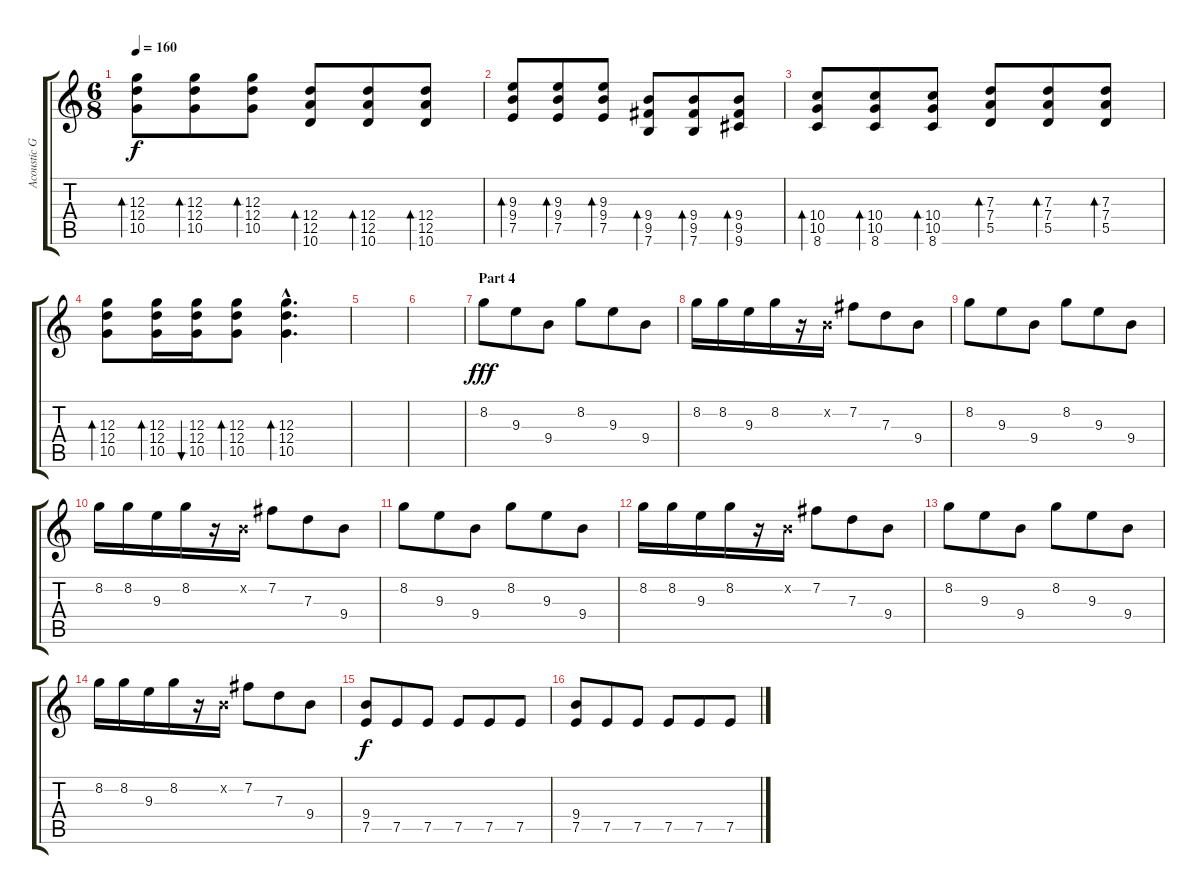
\track ("Acoustic Guitar" "Acoustic G") {instrument acousticguitarsteel}
\staff {score tabs}
\tuning (E4 B3 G3 D3 A2 E2) {hide}
\ts (6 8)
\tempo 160
\clef g2
\ks c
(12.3 12.4 10.5).8{bd 240 dy f} (12.3 12.4 10.5).8{bd 240} (12.3 12.4 10.5).8{bd 240} (12.4 12.5 10.6).8{bd 240} (12.4 12.5 10.6).8{bd 240} (12.4 12.5 10.6).8{bd 240} |
(9.3 9.4 7.5).8{bd 240} (9.3 9.4 7.5).8{bd 240} (9.3 9.4 7.5).8{bd 240} (9.4 9.5 7.6).8{bd 240} (9.4 9.5 7.6).8{bd 240} (9.4 9.5 9.6).8{bd 240} |
(10.4 10.5 8.6).8{bd 240} (10.4 10.5 8.6).8{bd 240} (10.4 10.5 8.6).8{bd 240} (7.3 7.4 5.5).8{bd 240} (7.3 7.4 5.5).8{bd 240} (7.3 7.4 5.5).8{bd 240} |
(12.3 12.4 10.5).8{bd 240} (12.3 12.4 10.5).16{bd 240} (12.3 12.4 10.5).16{bu 240} (12.3 12.4 10.5).8{bd 240} (12.3{hac} 12.4{hac} 10.5{hac}).4{d bd 240} |
|
|
\section ("" "Part 4")
8.2.8{dy fff} 9.3.8 9.4.8 8.2.8 9.3.8 9.4.8 |
8.2.16 8.2.16 9.3.16 8.2.16 r.16 0.2{x}.16 7.2.8 7.3.8 9.4.8 |
8.2.8 9.3.8 9.4.8 8.2.8 9.3.8 9.4.8 |
8.2.16 8.2.16 9.3.16 8.2.16 r.16 0.2{x}.16 7.2.8 7.3.8 9.4.8 |
8.2.8 9.3.8 9.4.8 8.2.8 9.3.8 9.4.8 |
8.2.16 8.2.16 9.3.16 8.2.16 r.16 0.2{x}.16 7.2.8 7.3.8 9.4.8 |
8.2.8 9.3.8 9.4.8 8.2.8 9.3.8 9.4.8 |
8.2.16 8.2.16 9.3.16 8.2.16 r.16 0.2{x}.16 7.2.8 7.3.8 9.4.8 |
(9.4 7.5).8{dy f} 7.5.8 7.5.8 7.5.8 7.5.8 7.5.8 |
(9.4 7.5).8 7.5.8 7.5.8 7.5.8 7.5.8 7.5.8
